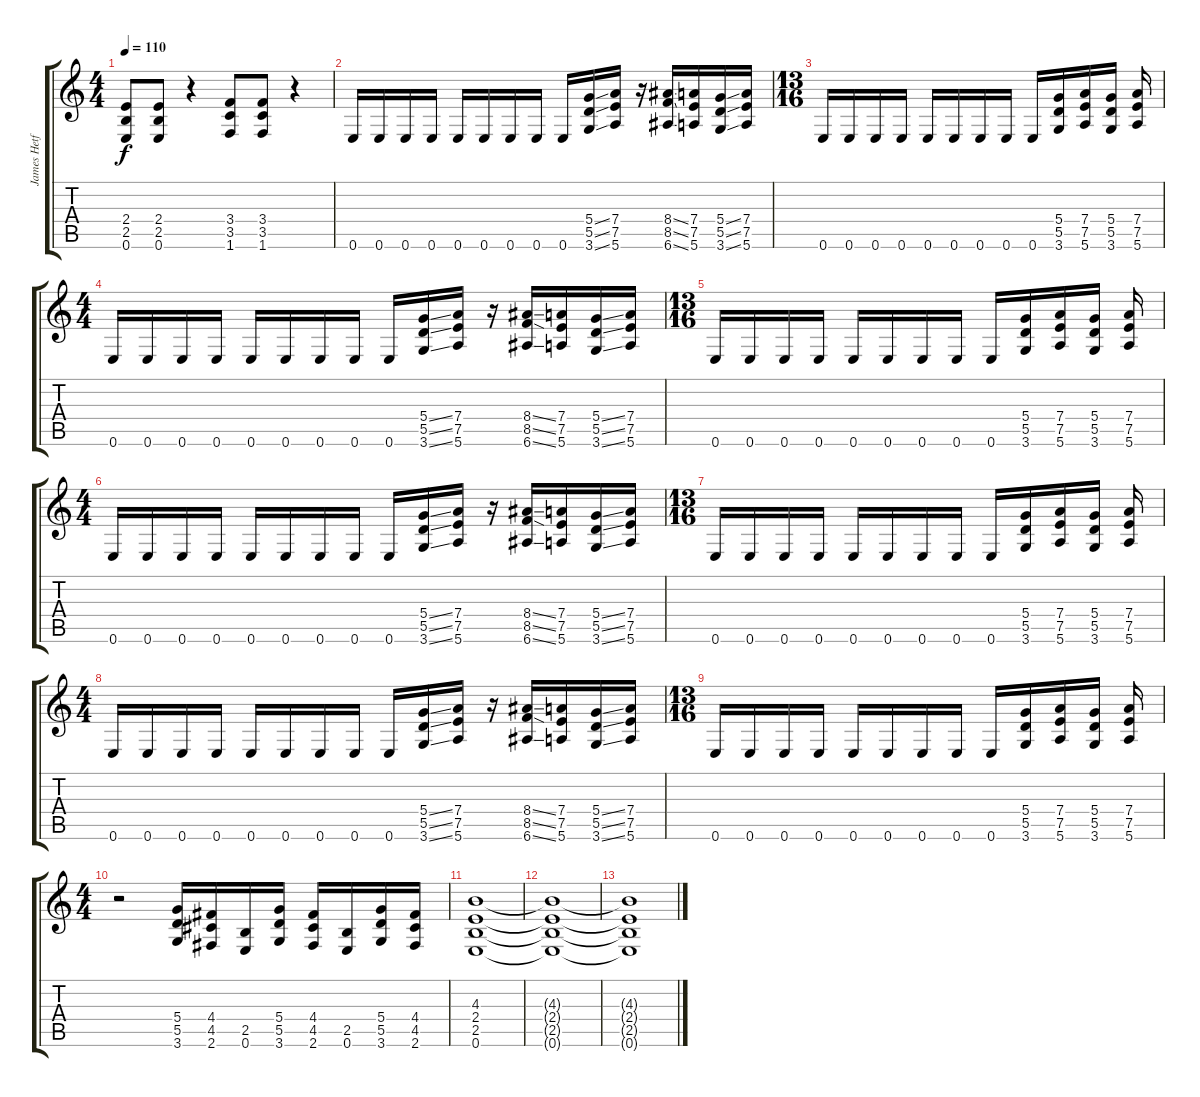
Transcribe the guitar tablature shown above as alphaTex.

\track ("James Hetfield" "James Hetf") {instrument distortionguitar}
\staff {score tabs}
\tuning (E4 B3 G3 D3 A2 E2) {hide}
\ts (4 4)
\tempo 110
\clef g2
\ks c
(2.4 2.5 0.6).8{dy f} (2.4 2.5 0.6).8 r.4 (3.4 3.5 1.6).8 (3.4 3.5 1.6).8 r.4 |
0.6.16 0.6.16 0.6.16 0.6.16 0.6.16 0.6.16 0.6.16 0.6.16 0.6.16 (5.4{ss} 5.5{ss} 3.6{ss}).16 (7.4 7.5 5.6).16 r.16 (8.4{ss} 8.5{ss} 6.6{ss}).16 (7.4 7.5 5.6).16 (5.4{ss} 5.5{ss} 3.6{ss}).16 (7.4 7.5 5.6).16 |
\ts (13 16)
0.6.16 0.6.16 0.6.16 0.6.16 0.6.16 0.6.16 0.6.16 0.6.16 0.6.16 (5.4 5.5 3.6).16 (7.4 7.5 5.6).16 (5.4 5.5 3.6).16 (7.4 7.5 5.6).16 |
\ts (4 4)
0.6.16 0.6.16 0.6.16 0.6.16 0.6.16 0.6.16 0.6.16 0.6.16 0.6.16 (5.4{ss} 5.5{ss} 3.6{ss}).16 (7.4 7.5 5.6).16 r.16 (8.4{ss} 8.5{ss} 6.6{ss}).16 (7.4 7.5 5.6).16 (5.4{ss} 5.5{ss} 3.6{ss}).16 (7.4 7.5 5.6).16 |
\ts (13 16)
0.6.16 0.6.16 0.6.16 0.6.16 0.6.16 0.6.16 0.6.16 0.6.16 0.6.16 (5.4 5.5 3.6).16 (7.4 7.5 5.6).16 (5.4 5.5 3.6).16 (7.4 7.5 5.6).16 |
\ts (4 4)
0.6.16 0.6.16 0.6.16 0.6.16 0.6.16 0.6.16 0.6.16 0.6.16 0.6.16 (5.4{ss} 5.5{ss} 3.6{ss}).16 (7.4 7.5 5.6).16 r.16 (8.4{ss} 8.5{ss} 6.6{ss}).16 (7.4 7.5 5.6).16 (5.4{ss} 5.5{ss} 3.6{ss}).16 (7.4 7.5 5.6).16 |
\ts (13 16)
0.6.16 0.6.16 0.6.16 0.6.16 0.6.16 0.6.16 0.6.16 0.6.16 0.6.16 (5.4 5.5 3.6).16 (7.4 7.5 5.6).16 (5.4 5.5 3.6).16 (7.4 7.5 5.6).16 |
\ts (4 4)
0.6.16 0.6.16 0.6.16 0.6.16 0.6.16 0.6.16 0.6.16 0.6.16 0.6.16 (5.4{ss} 5.5{ss} 3.6{ss}).16 (7.4 7.5 5.6).16 r.16 (8.4{ss} 8.5{ss} 6.6{ss}).16 (7.4 7.5 5.6).16 (5.4{ss} 5.5{ss} 3.6{ss}).16 (7.4 7.5 5.6).16 |
\ts (13 16)
0.6.16 0.6.16 0.6.16 0.6.16 0.6.16 0.6.16 0.6.16 0.6.16 0.6.16 (5.4 5.5 3.6).16 (7.4 7.5 5.6).16 (5.4 5.5 3.6).16 (7.4 7.5 5.6).16 |
\ts (4 4)
r.2 (5.4 5.5 3.6).16 (4.4 4.5 2.6).16 (2.5 0.6).16 (5.4 5.5 3.6).16 (4.4 4.5 2.6).16 (2.5 0.6).16 (5.4 5.5 3.6).16 (4.4 4.5 2.6).16 |
(4.3 2.4 2.5 0.6).1 |
(4.3{t} 2.4{t} 2.5{t} 0.6{t}).1 |
(4.3{t} 2.4{t} 2.5{t} 0.6{t}).1
